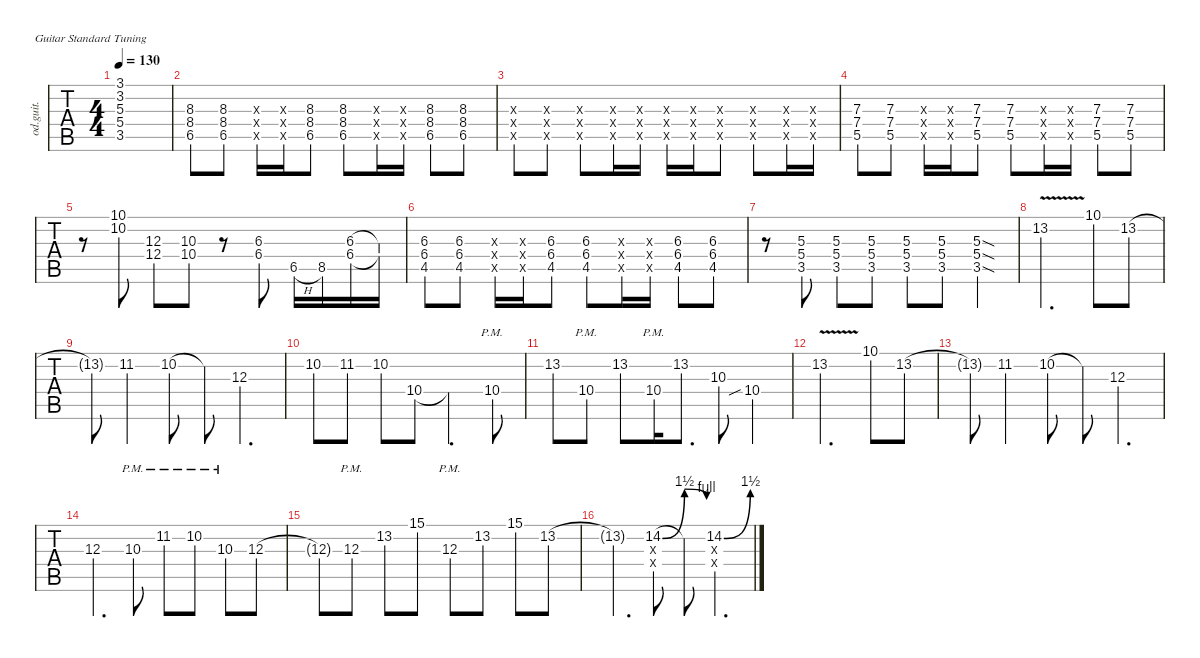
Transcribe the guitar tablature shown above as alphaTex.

\defaultSystemsLayout 4
\hideDynamics
\bracketExtendMode nobrackets
\otherSystemsTrackNameOrientation horizontal
\track ("Overdriven Guitar" "od.guit.") {instrument overdrivenguitar}
\staff {tabs}
\tuning (E4 B3 G3 D3 A2 E2)
\ts (4 4)
\tempo 130
\clef g2
\ks c
(3.1 3.2 5.3 5.4 3.5).1{dy mf} |
(8.3{acc #} 8.4{acc #} 6.5{acc #}).8 (8.3{acc #} 8.4{acc #} 6.5{acc #}).8 (0.5{x} 0.4{x} 0.3{x}).16 (0.3{x} 0.4{x} 0.5{x}).16 (8.3{acc #} 8.4{acc #} 6.5{acc #}).8 (8.3{acc #} 8.4{acc #} 6.5{acc #}).8 (0.5{x} 0.4{x} 0.3{x}).16 (0.3{x} 0.4{x} 0.5{x}).16 (8.3{acc #} 8.4{acc #} 6.5{acc #}).8 (8.3{acc #} 8.4{acc #} 6.5{acc #}).8 |
(0.5{x} 0.4{x} 0.3{x}).8 (0.3{x} 0.4{x} 0.5{x}).8 (0.5{x} 0.4{x} 0.3{x}).8 (0.5{x} 0.4{x} 0.3{x}).16 (0.5{x} 0.4{x} 0.3{x}).16 (0.5{x} 0.4{x} 0.3{x}).16 (0.5{x} 0.4{x} 0.3{x}).16 (0.3{x} 0.4{x} 0.5{x}).8 (0.5{x} 0.4{x} 0.3{x}).8 (0.5{x} 0.4{x} 0.3{x}).16 (0.5{x} 0.4{x} 0.3{x}).16 |
(7.3 7.4 5.5).8 (5.5 7.4 7.3).8 (0.5{x} 0.4{x} 0.3{x}).16 (0.5{x} 0.4{x} 0.3{x}).16 (7.3 7.4 5.5).8 (5.5 7.4 7.3).8 (0.5{x} 0.4{x} 0.3{x}).16 (0.5{x} 0.4{x} 0.3{x}).16 (7.3 7.4 5.5).8 (5.5 7.4 7.3).8 |
r.8 (10.1 10.2).8 (12.3 12.4).8 (10.4 10.3).8 r.8 (6.3{acc #} 6.4{acc #}).8 6.5{h acc #}.16 8.5.16 (6.4{acc #} 6.3{acc #}).16 (6.3{t acc #} 6.4{t acc #}).16 |
(6.3{acc #} 6.4{acc #} 4.5{acc #}).8 (4.5{acc #} 6.4{acc #} 6.3{acc #}).8 (0.3{x} 0.4{x} 0.5{x}).16 (0.3{x} 0.4{x} 0.5{x}).16 (4.5{acc #} 6.4{acc #} 6.3{acc #}).8 (6.3{acc #} 6.4{acc #} 4.5{acc #}).8 (0.3{x} 0.4{x} 0.5{x}).16 (0.3{x} 0.4{x} 0.5{x}).16 (4.5{acc #} 6.4{acc #} 6.3{acc #}).8 (6.3{acc #} 6.4{acc #} 4.5{acc #}).8 |
r.8 (3.5 5.4 5.3).8 (3.5 5.4 5.3).8 (3.5 5.4 5.3).8 (3.5 5.4 5.3).8 (3.5 5.4 5.3).8 (3.5{sod} 5.4{sod} 5.3{sod}).4 |
13.2{v}.2{d} 10.1.8 13.2.8 |
13.2{t}.8 11.2{acc #}.4 10.2.8 10.2{t}.8 12.3.4{d} |
10.2.8 11.2{acc #}.8 10.2.8 10.4.8 10.4{t}.4{d} 10.4{pm}.8 |
13.2.8 10.4{pm}.8 13.2.8 10.4{pm}.16 13.2.8{d} 10.3.8 10.4{sib}.4 |
13.2{v}.2{d} 10.1.8 13.2.8 |
13.2{t}.8 11.2{acc #}.4 10.2.8 10.2{t}.8 12.3.4{d} |
12.3.4{d} 10.3{pm}.8 11.2{pm acc #}.8 10.2{pm}.8 10.3{pm}.8 12.3.8 |
12.3{t}.8 12.3{pm}.8 13.2.8 15.1.8 12.3{pm}.8 13.2.8 15.1.8 13.2.8 |
13.2{t}.4{d} (14.2{be (bendrelease 0 0 10.799999999999999 6 11.4 6 27.599999999999998 4) acc #} 0.3{x} 0.4{x}).8 14.2{t}.8 (14.2{be (bend 0 0 15 6) acc #} 0.3{x} 0.4{x}).4{d}
